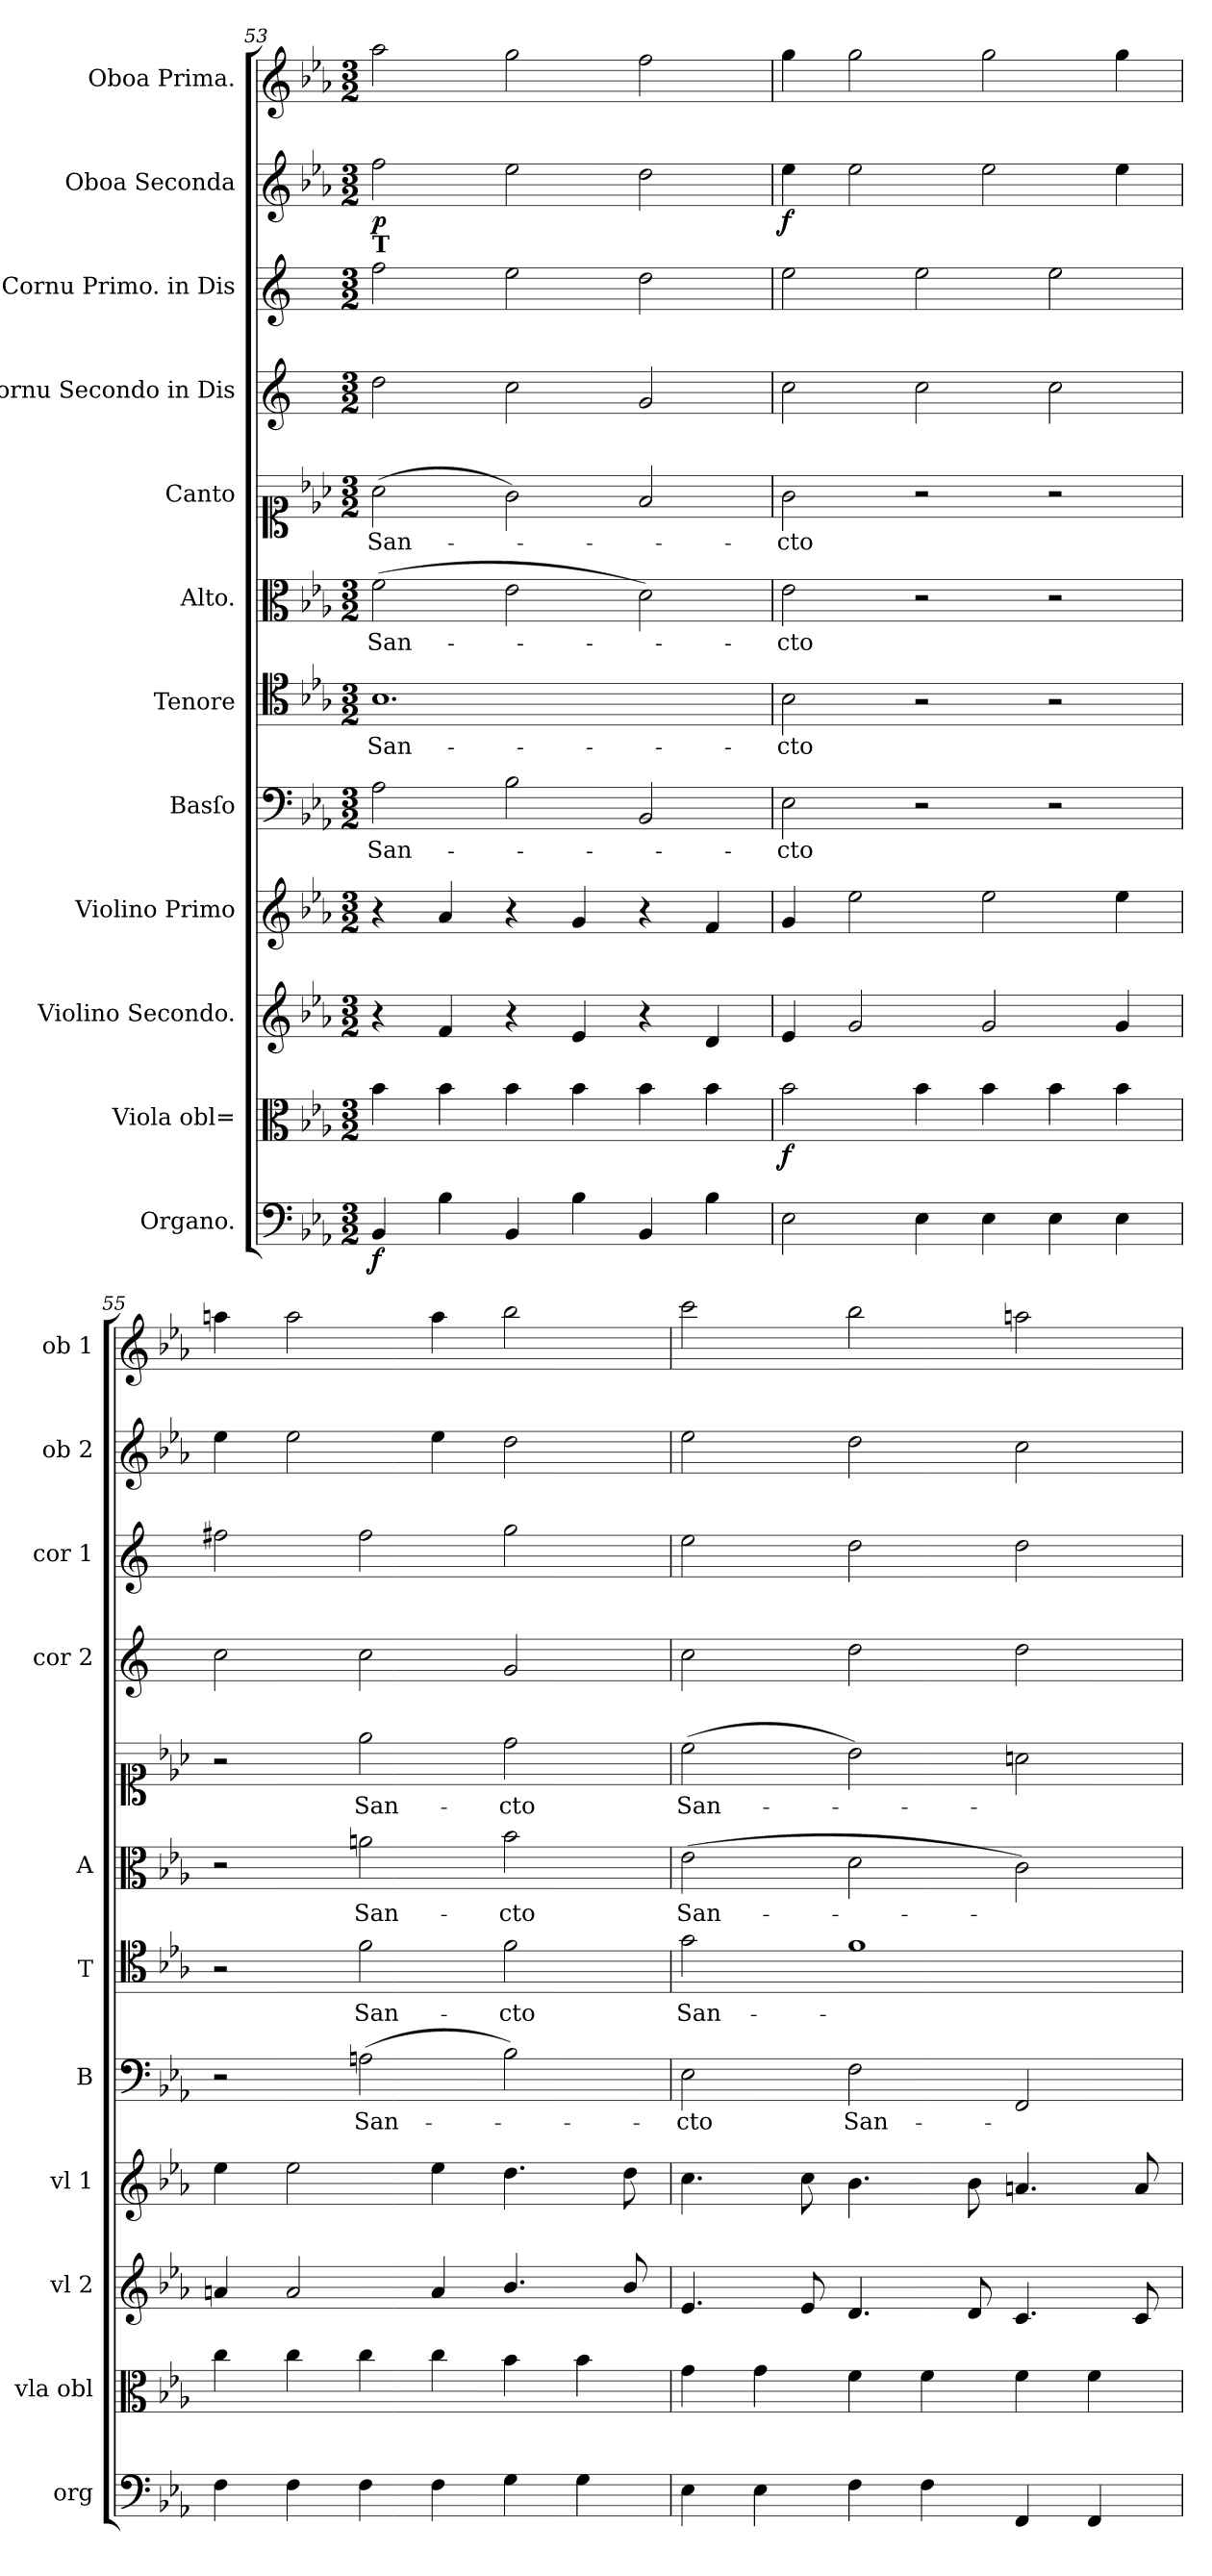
**kern	**dynam	**kern	**dynam	**kern	**kern	**dynam	**kern	**text	**kern	**text	**kern	**text	**kern	**text	**kern	**kern	**kern	**dynam	**kern
*part12	*part12	*part11	*part11	*part10	*part9	*part9	*part8	*part8	*part7	*part7	*part6	*part6	*part5	*part5	*part4	*part3	*part2	*part2	*part1
*staff12	*staff12	*staff11	*staff11	*staff10	*staff9	*staff9	*staff8	*staff8	*staff7	*staff7	*staff6	*staff6	*staff5	*staff5	*staff4	*staff3	*staff2	*staff2	*staff1
*I"Organo.	*	*I"Viola obl=	*	*I"Violino Secondo.	*I"Violino Primo	*	*I"Basſo	*	*I"Tenore	*	*I"Alto.	*	*I"Canto	*	*I"Cornu Secondo in Dis	*I"Cornu Primo. in Dis	*I"Oboa Seconda	*	*I"Oboa Prima.
*I'org	*	*I'vla obl	*	*I'vl 2	*I'vl 1	*	*I'B	*	*I'T	*	*I'A	*	*	*	*I'cor 2	*I'cor 1	*I'ob 2	*	*I'ob 1
*clefF4	*	*clefC3	*	*clefG2	*clefG2	*	*clefF4	*	*clefC4	*	*clefC3	*	*clefC1	*	*clefG2	*clefG2	*clefG2	*	*clefG2
*	*	*	*	*	*	*	*	*	*	*	*	*	*	*	*ITrd5c9	*ITrd5c9	*	*	*
*k[b-e-a-]	*	*k[b-e-a-]	*	*k[b-e-a-]	*k[b-e-a-]	*	*k[b-e-a-]	*	*k[b-e-a-]	*	*k[b-e-a-]	*	*k[b-e-a-]	*	*k[b-e-a-]	*k[b-e-a-]	*k[b-e-a-]	*	*k[b-e-a-]
*E-:	*	*E-:	*	*E-:	*E-:	*	*E-:	*	*E-:	*	*E-:	*	*E-:	*	*E-:	*E-:	*E-:	*	*E-:
*M3/2	*	*M3/2	*	*M3/2	*M3/2	*	*M3/2	*	*M3/2	*	*M3/2	*	*M3/2	*	*M3/2	*M3/2	*M3/2	*	*M3/2
=53	=53	=53	=53	=53	=53	=53	=53	=53	=53	=53	=53	=53	=53	=53	=53	=53	=53	=53	=53
!	!	!	!	!	!	!	!	!	!	!	!	!	!	!	!	!	!LO:TX:b:B:t=T	!	!
!	!	!	!	!	!	!	!	!LO:LY:i	!	!LO:LY:i	!	!	!	!	!	!	!	!	!
4BB-/	f	4b-\	.	4r	4r	.	2A-\	San-	1.B-	San-	(2f\	San-	(2a-\	San-	2f\	2a-\	2ff\	p	2aa-\
4B-\	.	4b-\	.	4f/	4a-/	.	.	.	.	.	.	.	.	.	.	.	.	.	.
4BB-/	.	4b-\	.	4r	4r	.	2B-\	.	.	.	2e-\	.	2g\)	.	2e-\	2g\	2ee-\	.	2gg\
4B-\	.	4b-\	.	4e-/	4g/	.	.	.	.	.	.	.	.	.	.	.	.	.	.
4BB-/	.	4b-\	.	4r	4r	.	2BB-/	.	.	.	2d\)	.	2f/	.	2B-/	2f\	2dd\	.	2ff\
4B-\	.	4b-\	.	4d/	4f/	.	.	.	.	.	.	.	.	.	.	.	.	.	.
=54	=54	=54	=54	=54	=54	=54	=54	=54	=54	=54	=54	=54	=54	=54	=54	=54	=54	=54	=54
!	!	!	!	!	!	!LO:DY:a	!	!LO:LY:i	!	!LO:LY:i	!	!	!	!	!	!	!	!	!
2E-\	.	2b-\	f	4e-/	4g/	f&colon;	2E-\	-cto	2B-\	-cto	2e-\	-cto	2g\	-cto	2e-\	2g\	4ee-\	f	4gg\
.	.	.	.	2g/	2ee-\	.	.	.	.	.	.	.	.	.	.	.	2ee-\	.	2gg\
4E-\	.	4b-\	.	.	.	.	2r	.	2r	.	2r	.	2r	.	2e-\	2g\	.	.	.
4E-\	.	4b-\	.	2g/	2ee-\	.	.	.	.	.	.	.	.	.	.	.	2ee-\	.	2gg\
4E-\	.	4b-\	.	.	.	.	2r	.	2r	.	2r	.	2r	.	2e-\	2g\	.	.	.
4E-\	.	4b-\	.	4g/	4ee-\	.	.	.	.	.	.	.	.	.	.	.	4ee-\	.	4gg\
=55	=55	=55	=55	=55	=55	=55	=55	=55	=55	=55	=55	=55	=55	=55	=55	=55	=55	=55	=55
4F\	.	4cc\	.	4an/	4ee-\	.	2r	.	2r	.	2r	.	2r	.	2e-\	2an\	4ee-\	.	4aan\
4F\	.	4cc\	.	2a/	2ee-\	.	.	.	.	.	.	.	.	.	.	.	2ee-\	.	2aa\
!	!	!	!	!	!	!	!	!	!	!LO:LY:i	!	!	!	!	!	!	!	!	!
4F\	.	4cc\	.	.	.	.	(2An\	San-	2f\	San-	2an\	San-	2ee-\	San-	2e-\	2a\	.	.	.
4F\	.	4cc\	.	4a/	4ee-\	.	.	.	.	.	.	.	.	.	.	.	4ee-\	.	4aa\
!	!	!	!	!	!	!	!	!	!	!LO:LY:i	!	!	!	!	!	!	!	!	!
4G\	.	4b-\	.	4.b-/	4.dd\	.	2B-\)	.	2f\	-cto	2b-\	-cto	2dd\	-cto	2B-/	2b-\	2dd\	.	2bb-\
4G\	.	4b-\	.	.	.	.	.	.	.	.	.	.	.	.	.	.	.	.	.
.	.	.	.	8b-/	8dd\	.	.	.	.	.	.	.	.	.	.	.	.	.	.
=56	=56	=56	=56	=56	=56	=56	=56	=56	=56	=56	=56	=56	=56	=56	=56	=56	=56	=56	=56
4E-\	.	4g\	.	4.e-/	4.cc\	.	2E-\	-cto	2g\	San-	(2e-\	San-	(2cc\	San-	2e-\	2g\	2ee-\	.	2ccc\
4E-\	.	4g\	.	.	.	.	.	.	.	.	.	.	.	.	.	.	.	.	.
.	.	.	.	8e-/	8cc\	.	.	.	.	.	.	.	.	.	.	.	.	.	.
4F\	.	4f\	.	4.d/	4.b-\	.	2F\	San-	1f	.	2d\	.	2b-\)	.	2f\	2f\	2dd\	.	2bb-\
4F\	.	4f\	.	.	.	.	.	.	.	.	.	.	.	.	.	.	.	.	.
.	.	.	.	8d/	8b-\	.	.	.	.	.	.	.	.	.	.	.	.	.	.
4FF/	.	4f\	.	4.c/	4.an/	.	2FF/	.	.	.	2c\)	.	2an\	.	2f\	2f\	2cc\	.	2aan\
4FF/	.	4f\	.	.	.	.	.	.	.	.	.	.	.	.	.	.	.	.	.
.	.	.	.	8c/	8a/	.	.	.	.	.	.	.	.	.	.	.	.	.	.
=	=	=	=	=	=	=	=	=	=	=	=	=	=	=	=	=	=	=	=
*-	*-	*-	*-	*-	*-	*-	*-	*-	*-	*-	*-	*-	*-	*-	*-	*-	*-	*-	*-
